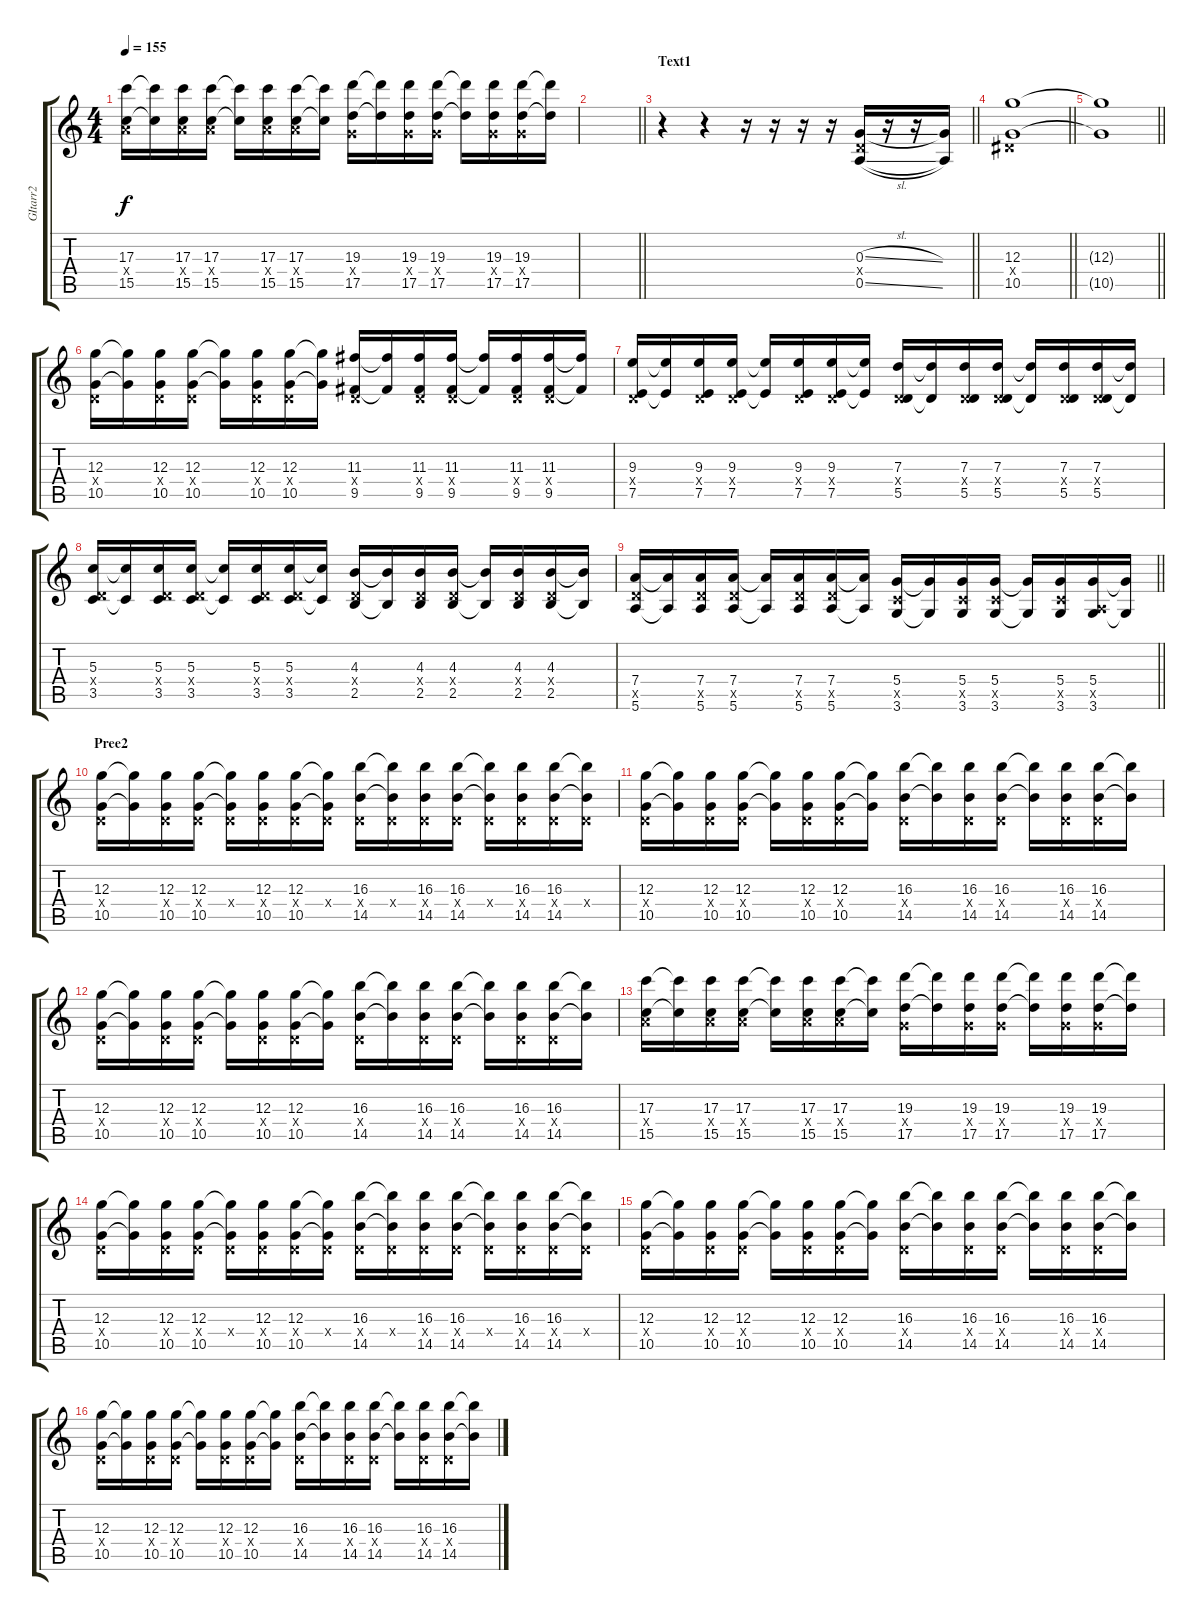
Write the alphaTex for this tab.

\track ("GItarr2" "GItarr2") {instrument distortionguitar}
\staff {score tabs}
\tuning (E4 B3 G3 D3 A2 E2) {hide}
\ts (4 4)
\tempo 155
\clef g2
\ks c
(17.3 7.4{x} 15.5).16{dy f} (17.3{t} 15.5{t}).16 (17.3 7.4{x} 15.5).16 (17.3 7.4{x} 15.5).16 (17.3{t} 15.5{t}).16 (17.3 7.4{x} 15.5).16 (17.3 7.4{x} 15.5).16 (17.3{t} 15.5{t}).16 (19.3 5.4{x} 17.5).16 (19.3{t} 17.5{t}).16 (19.3 5.4{x} 17.5).16 (19.3 5.4{x} 17.5).16 (19.3{t} 17.5{t}).16 (19.3 5.4{x} 17.5).16 (19.3 5.4{x} 17.5).16 (19.3{t} 17.5{t}).16 |
\barLineRight lightlight
|
\section ("" "Text1")
\barLineRight lightlight
r.4 r.4 r.16 r.16 r.16 r.16 (0.3{sl} 0.4{x} 0.5{sl}).16 r.16 r.16 (0.3{t} 0.5{t}).16 |
\barLineRight lightlight
(12.3 1.4{x} 10.5).1 |
\barLineRight lightlight
(12.3{t} 10.5{t}).1 |
(12.3 0.4{x} 10.5).16 (12.3{t} 10.5{t}).16 (12.3 0.4{x} 10.5).16 (12.3 0.4{x} 10.5).16 (12.3{t} 10.5{t}).16 (12.3 0.4{x} 10.5).16 (12.3 0.4{x} 10.5).16 (12.3{t} 10.5{t}).16 (11.3 0.4{x} 9.5).16 (11.3{t} 9.5{t}).16 (11.3 0.4{x} 9.5).16 (11.3 0.4{x} 9.5).16 (11.3{t} 9.5{t}).16 (11.3 0.4{x} 9.5).16 (11.3 0.4{x} 9.5).16 (11.3{t} 9.5{t}).16 |
(9.3 0.4{x} 7.5).16 (9.3{t} 7.5{t}).16 (9.3 0.4{x} 7.5).16 (9.3 0.4{x} 7.5).16 (9.3{t} 7.5{t}).16 (9.3 0.4{x} 7.5).16 (9.3 0.4{x} 7.5).16 (9.3{t} 7.5{t}).16 (7.3 0.4{x} 5.5).16 (7.3{t} 5.5{t}).16 (7.3 0.4{x} 5.5).16 (7.3 0.4{x} 5.5).16 (7.3{t} 5.5{t}).16 (7.3 0.4{x} 5.5).16 (7.3 0.4{x} 5.5).16 (7.3{t} 5.5{t}).16 |
(5.3 0.4{x} 3.5).16 (5.3{t} 3.5{t}).16 (5.3 0.4{x} 3.5).16 (5.3 0.4{x} 3.5).16 (5.3{t} 3.5{t}).16 (5.3 0.4{x} 3.5).16 (5.3 0.4{x} 3.5).16 (5.3{t} 3.5{t}).16 (4.3 0.4{x} 2.5).16 (4.3{t} 2.5{t}).16 (4.3 0.4{x} 2.5).16 (4.3 0.4{x} 2.5).16 (4.3{t} 2.5{t}).16 (4.3 0.4{x} 2.5).16 (4.3 0.4{x} 2.5).16 (4.3{t} 2.5{t}).16 |
\barLineRight lightlight
(7.4 5.5{x} 5.6).16 (7.4{t} 5.6{t}).16 (7.4 5.5{x} 5.6).16 (7.4 5.5{x} 5.6).16 (7.4{t} 5.6{t}).16 (7.4 5.5{x} 5.6).16 (7.4 5.5{x} 5.6).16 (7.4{t} 5.6{t}).16 (5.4 3.5{x} 3.6).16 (5.4{t} 3.6{t}).16 (5.4 3.5{x} 3.6).16 (5.4 3.5{x} 3.6).16 (5.4{t} 3.6{t}).16 (5.4 3.5{x} 3.6).16 (5.4 0.5{x} 3.6).16 (5.4{t} 3.6{t}).16 |
\section ("" "Pree2")
(12.3 0.4{x} 10.5).16 (12.3{t} 10.5{t}).16 (12.3 0.4{x} 10.5).16 (12.3 0.4{x} 10.5).16 (12.3{t} 0.4{x} 10.5{t}).16 (12.3 0.4{x} 10.5).16 (12.3 0.4{x} 10.5).16 (12.3{t} 0.4{x} 10.5{t}).16 (16.3 0.4{x} 14.5).16 (16.3{t} 0.4{x} 14.5{t}).16 (16.3 0.4{x} 14.5).16 (16.3 0.4{x} 14.5).16 (16.3{t} 0.4{x} 14.5{t}).16 (16.3 0.4{x} 14.5).16 (16.3 0.4{x} 14.5).16 (16.3{t} 0.4{x} 14.5{t}).16 |
(12.3 0.4{x} 10.5).16 (12.3{t} 10.5{t}).16 (12.3 0.4{x} 10.5).16 (12.3 0.4{x} 10.5).16 (12.3{t} 10.5{t}).16 (12.3 0.4{x} 10.5).16 (12.3 0.4{x} 10.5).16 (12.3{t} 10.5{t}).16 (16.3 0.4{x} 14.5).16 (16.3{t} 14.5{t}).16 (16.3 0.4{x} 14.5).16 (16.3 0.4{x} 14.5).16 (16.3{t} 14.5{t}).16 (16.3 0.4{x} 14.5).16 (16.3 0.4{x} 14.5).16 (16.3{t} 14.5{t}).16 |
(12.3 0.4{x} 10.5).16 (12.3{t} 10.5{t}).16 (12.3 0.4{x} 10.5).16 (12.3 0.4{x} 10.5).16 (12.3{t} 10.5{t}).16 (12.3 0.4{x} 10.5).16 (12.3 0.4{x} 10.5).16 (12.3{t} 10.5{t}).16 (16.3 0.4{x} 14.5).16 (16.3{t} 14.5{t}).16 (16.3 0.4{x} 14.5).16 (16.3 0.4{x} 14.5).16 (16.3{t} 14.5{t}).16 (16.3 0.4{x} 14.5).16 (16.3 0.4{x} 14.5).16 (16.3{t} 14.5{t}).16 |
(17.3 7.4{x} 15.5).16 (17.3{t} 15.5{t}).16 (17.3 7.4{x} 15.5).16 (17.3 7.4{x} 15.5).16 (17.3{t} 15.5{t}).16 (17.3 7.4{x} 15.5).16 (17.3 7.4{x} 15.5).16 (17.3{t} 15.5{t}).16 (19.3 5.4{x} 17.5).16 (19.3{t} 17.5{t}).16 (19.3 5.4{x} 17.5).16 (19.3 5.4{x} 17.5).16 (19.3{t} 17.5{t}).16 (19.3 5.4{x} 17.5).16 (19.3 5.4{x} 17.5).16 (19.3{t} 17.5{t}).16 |
(12.3 0.4{x} 10.5).16 (12.3{t} 10.5{t}).16 (12.3 0.4{x} 10.5).16 (12.3 0.4{x} 10.5).16 (12.3{t} 0.4{x} 10.5{t}).16 (12.3 0.4{x} 10.5).16 (12.3 0.4{x} 10.5).16 (12.3{t} 0.4{x} 10.5{t}).16 (16.3 0.4{x} 14.5).16 (16.3{t} 0.4{x} 14.5{t}).16 (16.3 0.4{x} 14.5).16 (16.3 0.4{x} 14.5).16 (16.3{t} 0.4{x} 14.5{t}).16 (16.3 0.4{x} 14.5).16 (16.3 0.4{x} 14.5).16 (16.3{t} 0.4{x} 14.5{t}).16 |
(12.3 0.4{x} 10.5).16 (12.3{t} 10.5{t}).16 (12.3 0.4{x} 10.5).16 (12.3 0.4{x} 10.5).16 (12.3{t} 10.5{t}).16 (12.3 0.4{x} 10.5).16 (12.3 0.4{x} 10.5).16 (12.3{t} 10.5{t}).16 (16.3 0.4{x} 14.5).16 (16.3{t} 14.5{t}).16 (16.3 0.4{x} 14.5).16 (16.3 0.4{x} 14.5).16 (16.3{t} 14.5{t}).16 (16.3 0.4{x} 14.5).16 (16.3 0.4{x} 14.5).16 (16.3{t} 14.5{t}).16 |
(12.3 0.4{x} 10.5).16 (12.3{t} 10.5{t}).16 (12.3 0.4{x} 10.5).16 (12.3 0.4{x} 10.5).16 (12.3{t} 10.5{t}).16 (12.3 0.4{x} 10.5).16 (12.3 0.4{x} 10.5).16 (12.3{t} 10.5{t}).16 (16.3 0.4{x} 14.5).16 (16.3{t} 14.5{t}).16 (16.3 0.4{x} 14.5).16 (16.3 0.4{x} 14.5).16 (16.3{t} 14.5{t}).16 (16.3 0.4{x} 14.5).16 (16.3 0.4{x} 14.5).16 (16.3{t} 14.5{t}).16
